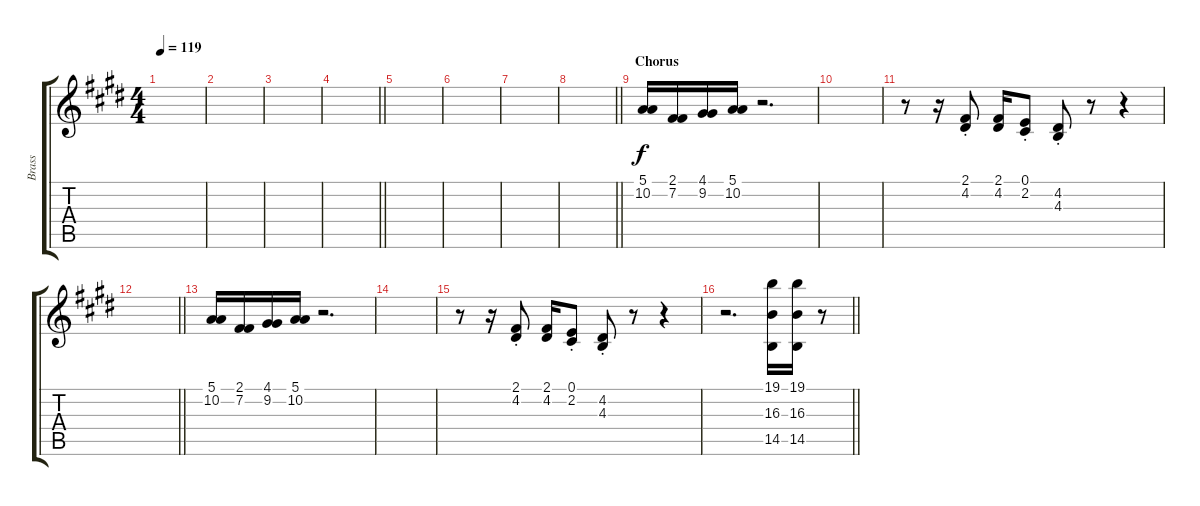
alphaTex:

\track ("Brass" "Brass") {instrument brasssection bank 101}
\staff {score tabs}
\tuning (E4 B3 G3 D3 A2 E2) {hide}
\ts (4 4)
\tempo 119
\clef g2
\ks e
|
|
|
\barLineRight lightlight
|
|
|
|
\barLineRight lightlight
|
\section ("" "Chorus")
(5.1 10.2).16 (2.1 7.2).16 (4.1 9.2).16 (5.1 10.2).16 r.2{d} |
|
r.8 r.16 (2.1{st} 4.2{st}).8 (2.1 4.2).16 (0.1{st} 2.2{st}).8 (4.2{st} 4.3{st}).8 r.8 r.4 |
\barLineRight lightlight
|
(5.1 10.2).16 (2.1 7.2).16 (4.1 9.2).16 (5.1 10.2).16 r.2{d} |
|
r.8 r.16 (2.1{st} 4.2{st}).8 (2.1 4.2).16 (0.1{st} 2.2{st}).8 (4.2{st} 4.3{st}).8 r.8 r.4 |
\barLineRight lightlight
r.2{d} (19.1 16.3 14.5).16 (19.1 16.3 14.5).16 r.8
